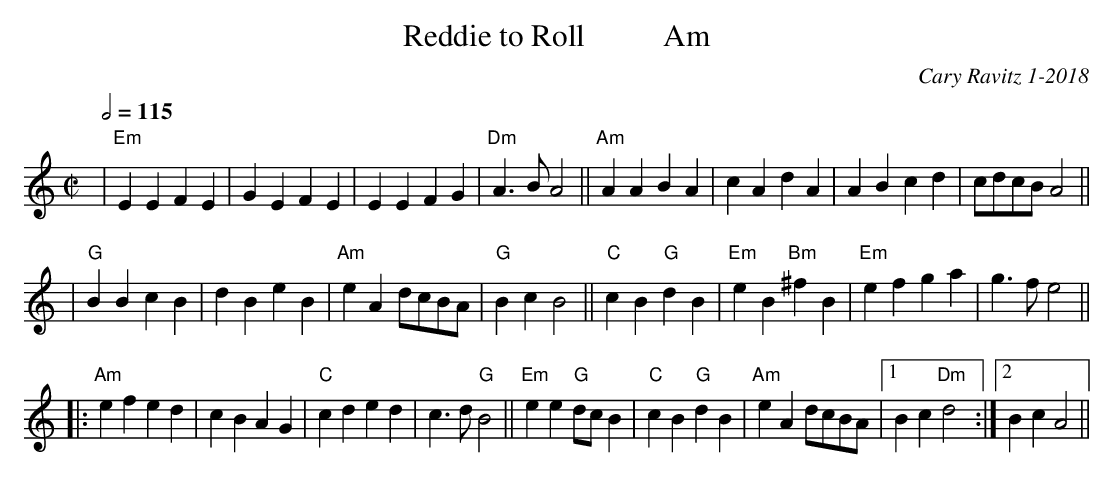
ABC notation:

X:1
T: Reddie to Roll          Am
C: Cary Ravitz 1-2018
M: C|
L: 1/8
Q: 1/2=115
K: Am
| "Em"E2 E2 F2 E2 | G2 E2 F2 E2 | E2 E2 F2 G2 | "Dm"A3 B A4|| "Am"A2 A2 B2 A2 | c2 A2 d2 A2 | A2 B2 c2 d2 | cdcB A4 ||
| "G"B2 B2 c2 B2 | d2 B2 e2B2 |"Am"e2 A2 dcBA | "G"B2 c2 B4 || "C"c2 B2 "G"d2 B2 | "Em"e2 B2 "Bm"^f2 B2 | "Em"e2 f2 g2 a2 | g3 f e4 ||
|: "Am"e2 f2 e2 d2 | c2 B2 A2 G2| "C"c2 d2 e2 d2 | c3 d "G"B4 || "Em"e2 e2 "G"dc B2 | "C"c2B2 "G"d2B2 | "Am"e2 A2 dcBA | [1 B2 c2 "Dm"d4 :| [2 B2 c2 A4 ||
